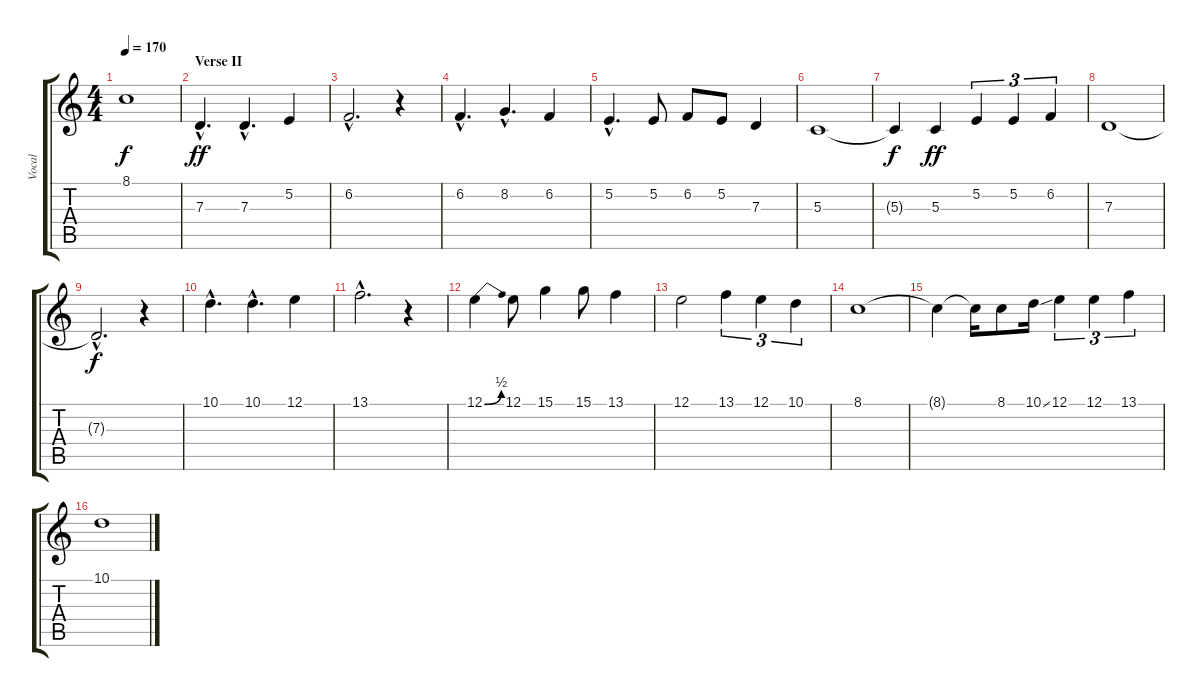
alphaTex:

\track ("Vocal" "Vocal") {instrument violin}
\staff {score tabs}
\tuning (E4 B3 G3 D3 A2 E2) {hide}
\ts (4 4)
\tempo 170
\clef g2
\ks c
8.1{t}.1{dy f volume 11} |
\section ("" "Verse II")
7.3{hac}.4{d dy ff volume 14} 7.3{hac}.4{d} 5.2.4 |
6.2{hac}.2{d} r.4 |
6.2{hac}.4{d} 8.2{hac}.4{d} 6.2.4 |
5.2{hac}.4{d} 5.2.8 6.2.8 5.2.8 7.3.4 |
5.3.1 |
5.3{t}.4{dy f} 5.3.4{dy ff} 5.2.4{tu (3 2)} 5.2.4{tu (3 2)} 6.2.4{tu (3 2)} |
7.3.1 |
7.3{hac t}.2{d dy f} r.4 |
10.1{hac}.4{d} 10.1{hac}.4{d} 12.1.4 |
13.1{hac}.2{d} r.4 |
12.1{be (bend 0 0 60 2)}.4 12.1.8 15.1.4 15.1.8 13.1.4 |
12.1.2 13.1.4{tu (3 2)} 12.1.4{tu (3 2)} 10.1.4{tu (3 2)} |
8.1.1 |
8.1{t}.4 8.1{t}.16 8.1.8 10.1{ss}.16 12.1.4{tu (3 2)} 12.1.4{tu (3 2)} 13.1.4{tu (3 2)} |
10.1.1
